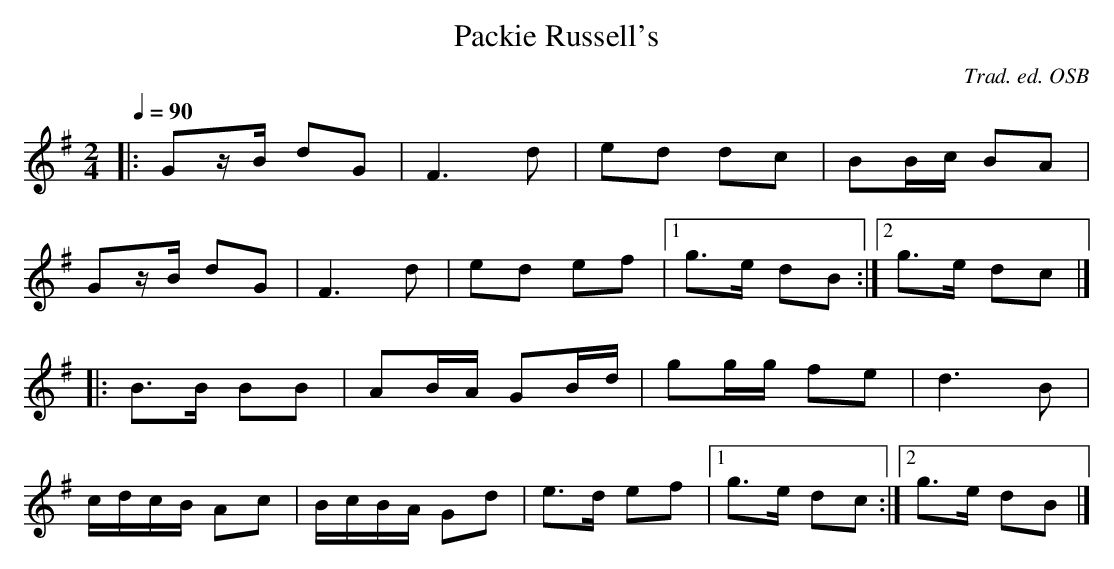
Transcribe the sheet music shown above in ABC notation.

X:1
T:Packie Russell's
C:Trad. ed. OSB
M:2/4
L:1/16
Q:1/4=90
K:G
|:G2zB d2G2|F6 d2|e2d2 d2c2|B2Bc B2A2|
G2zB d2G2|F6 d2|e2d2 e2f2|1g3e d2B2:|2g3e d2c2|]
|:B3B B2B2|A2BA G2Bd|g2gg f2e2|d6 B2|
cdcB A2c2|BcBA G2d2|e3d e2f2|1g3e d2c2:|2g3e d2B2|]
